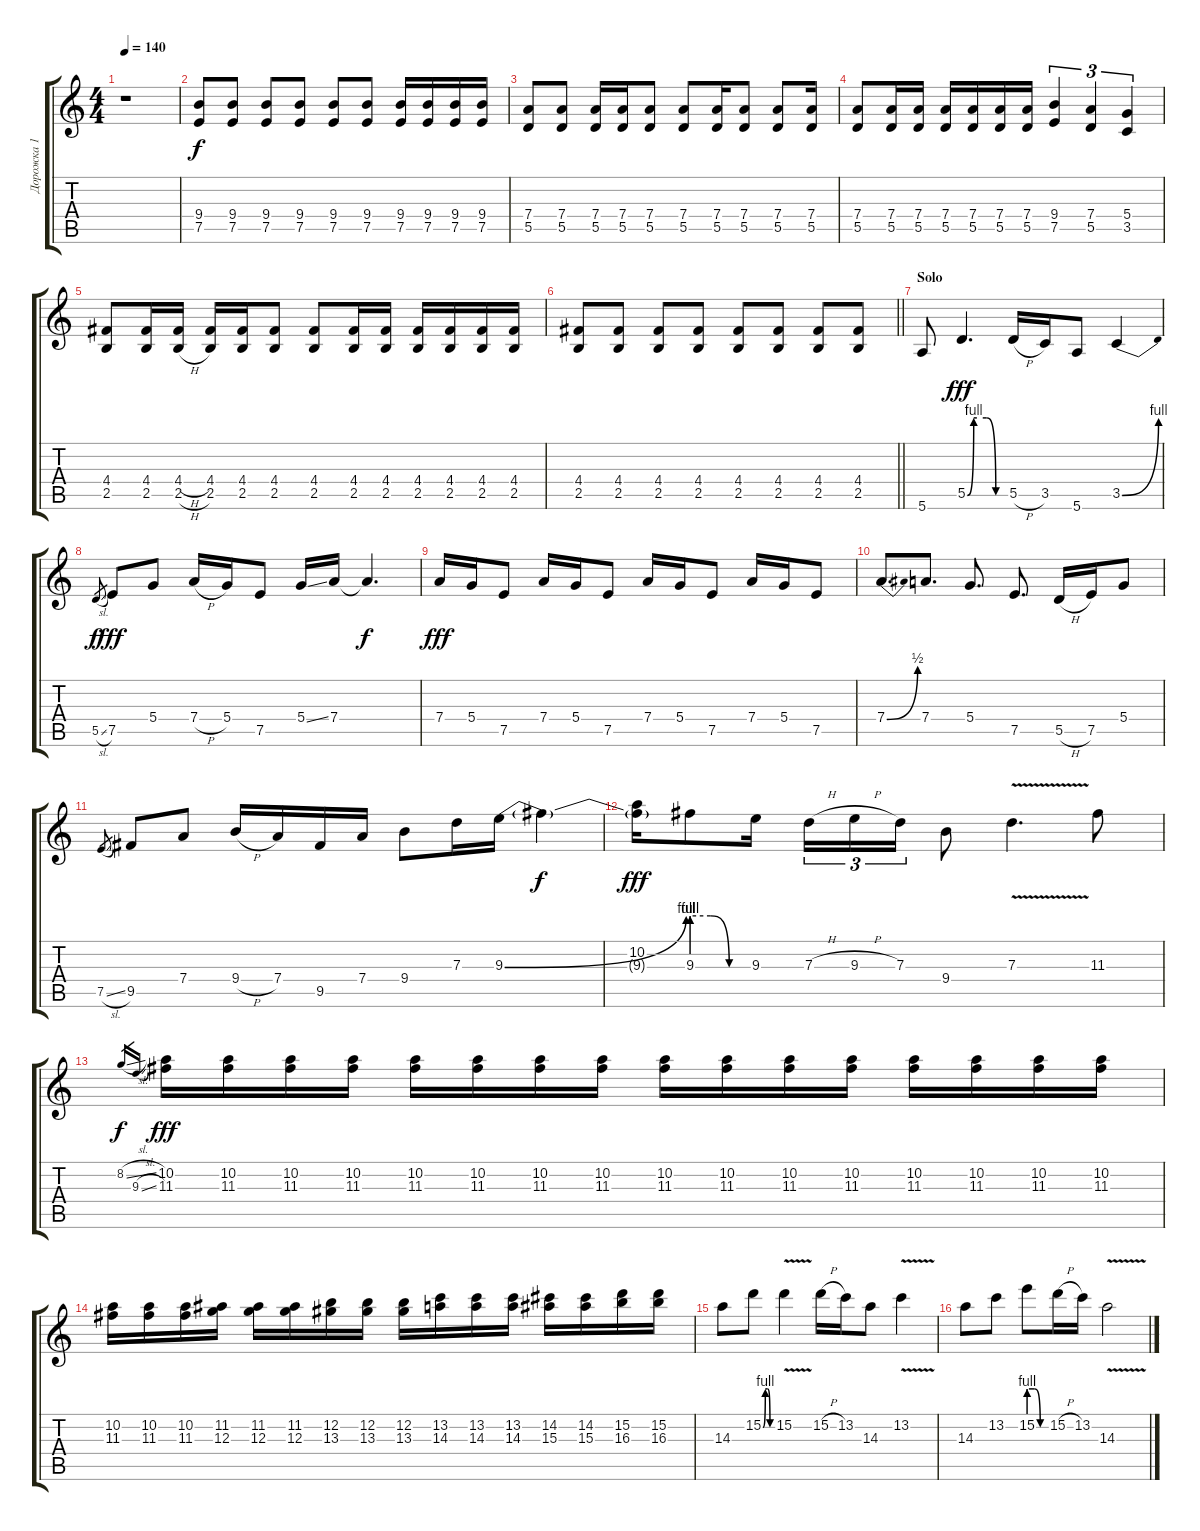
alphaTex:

\track ("Дорожка 1" "Дорожка 1") {instrument distortionguitar}
\staff {score tabs}
\tuning (E4 B3 G3 D3 A2 E2) {hide}
\ts (4 4)
\tempo 140
\clef g2
\ks c
r.1{dy f} |
(9.4 7.5).8 (9.4 7.5).8 (9.4 7.5).8 (9.4 7.5).8 (9.4 7.5).8 (9.4 7.5).8 (9.4 7.5).16 (9.4 7.5).16 (9.4 7.5).16 (9.4 7.5).16 |
(7.4 5.5).8 (7.4 5.5).8 (7.4 5.5).16 (7.4 5.5).16 (7.4 5.5).8 (7.4 5.5).8 (7.4 5.5).16 (7.4 5.5).8 (7.4 5.5).8 (7.4 5.5).16 |
(7.4 5.5).8 (7.4 5.5).16 (7.4 5.5).16 (7.4 5.5).16 (7.4 5.5).16 (7.4 5.5).16 (7.4 5.5).16 (9.4 7.5).4{tu (3 2)} (7.4 5.5).4{tu (3 2)} (5.4 3.5).4{tu (3 2)} |
(4.4 2.5).8 (4.4 2.5).16 (4.4{h} 2.5{h}).16 (4.4 2.5).16 (4.4 2.5).16 (4.4 2.5).8 (4.4 2.5).8 (4.4 2.5).16 (4.4 2.5).16 (4.4 2.5).16 (4.4 2.5).16 (4.4 2.5).16 (4.4 2.5).16 |
\barLineRight lightlight
(4.4 2.5).8 (4.4 2.5).8 (4.4 2.5).8 (4.4 2.5).8 (4.4 2.5).8 (4.4 2.5).8 (4.4 2.5).8 (4.4 2.5).8 |
\section ("" "Solo")
5.6.8 5.5{be (custom 0 0 10 4 15 4 30 4 45 0 60 0)}.4{d dy fff} 5.5{h}.16 3.5.16 5.6.8 3.5{be (bend 0 0 60 4)}.4 |
5.5{sl}.8{gr dy f} 7.5.8{dy fff} 5.4.8 7.4{h}.16 5.4.16 7.5.8 5.4{ss}.16 7.4.16 7.4{t}.4{d dy f} |
7.4.16{dy fff} 5.4.16 7.5.8 7.4.16 5.4.16 7.5.8 7.4.16 5.4.16 7.5.8 7.4.16 5.4.16 7.5.8 |
7.4{be (bend 0 0 60 2)}.8{d} 7.4.8{d} 5.4.8{d} 7.5.8{d} 5.5{h}.16 7.5.16 5.4.8 |
7.5{sl}.8{gr} 9.5.8 7.4.8 9.4{h}.16 7.4.16 9.5.16 7.4.16 9.4.8 7.3.16 9.3{be (bend 0 0 60 4)}.16 9.3{t}.4{dy f} |
(10.2 9.3{t}).16{dy fff} 9.3{be (custom 0 4 20 4 40 0 60 0)}.8 9.3.16 7.3{h}.16{tu (3 2)} 9.3{h}.16{tu (3 2)} 7.3.16{tu (3 2)} 9.4.8 7.3{v}.4{d} 11.3.8 |
8.2{sl}.16{gr dy f} 9.3{sl}.16{gr} (10.2 11.3).16{dy fff} (10.2 11.3).16 (10.2 11.3).16 (10.2 11.3).16 (10.2 11.3).16 (10.2 11.3).16 (10.2 11.3).16 (10.2 11.3).16 (10.2 11.3).16 (10.2 11.3).16 (10.2 11.3).16 (10.2 11.3).16 (10.2 11.3).16 (10.2 11.3).16 (10.2 11.3).16 (10.2 11.3).16 |
(10.2 11.3).16 (10.2 11.3).16 (10.2 11.3).16 (11.2 12.3).16 (11.2 12.3).16 (11.2 12.3).16 (12.2 13.3).16 (12.2 13.3).16 (12.2 13.3).16 (13.2 14.3).16 (13.2 14.3).16 (13.2 14.3).16 (14.2 15.3).16 (14.2 15.3).16 (15.2 16.3).16 (15.2 16.3).16 |
14.3.8 15.2{be (custom 0 0 15 4 30 4 45 0 60 0)}.8 15.2{v}.4 15.2{h}.16 13.2.16 14.3.8 13.2{v}.4 |
14.3.8 13.2.8 15.2{be (custom 0 4 20 4 40 0 60 0)}.8 15.2{h}.16 13.2.16 14.3{v}.2
